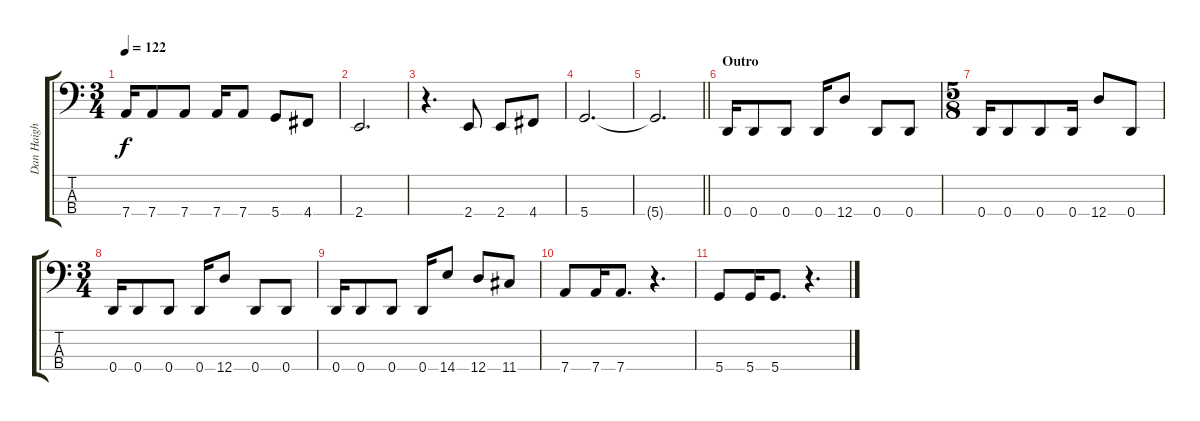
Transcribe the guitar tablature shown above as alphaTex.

\track ("Dan Haigh" "Dan Haigh") {instrument electricbassfinger}
\staff {score tabs}
\tuning (G2 D2 A1 D1) {hide}
\ts (3 4)
\tempo 122
\clef f4
\ks c
7.4.16{dy f} 7.4.8 7.4.8 7.4.16 7.4.8 5.4.8 4.4.8 |
2.4.2{d} |
r.4{d} 2.4.8 2.4.8 4.4.8 |
5.4.2{d} |
\barLineRight lightlight
5.4{t}.2{d} |
\section ("" "Outro")
0.4.16 0.4.8 0.4.8 0.4.16 12.4.8 0.4.8 0.4.8 |
\ts (5 8)
0.4.16 0.4.8 0.4.8 0.4.16 12.4.8 0.4.8 |
\ts (3 4)
0.4.16 0.4.8 0.4.8 0.4.16 12.4.8 0.4.8 0.4.8 |
0.4.16 0.4.8 0.4.8 0.4.16 14.4.8 12.4.8 11.4.8 |
7.4.8 7.4.16 7.4.8{d} r.4{d} |
5.4.8 5.4.16 5.4.8{d} r.4{d}
